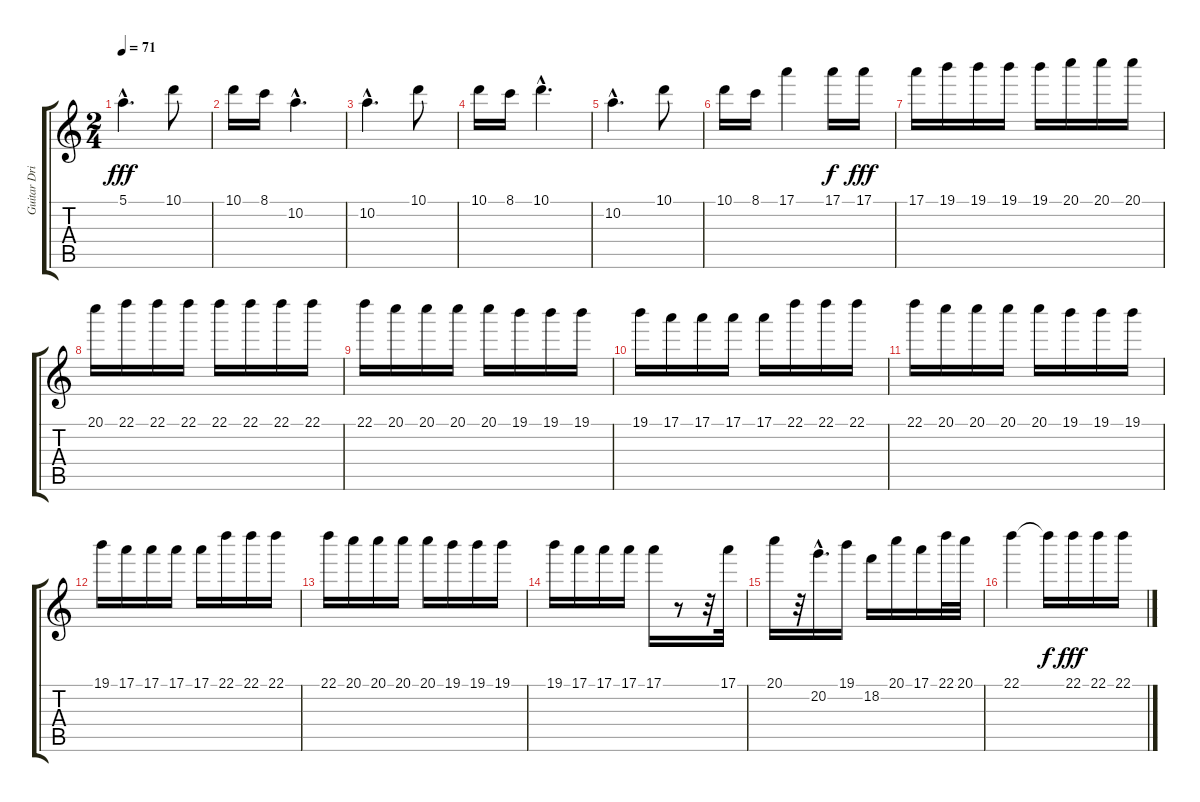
\track ("Guitar Drive" "Guitar Dri") {instrument overdrivenguitar}
\staff {score tabs}
\tuning (E4 B3 G3 D3 A2 E2) {hide}
\ts (2 4)
\tempo 71
\clef g2
\ks c
5.1{hac}.4{d dy fff} 10.1.8 |
10.1.16 8.1.16 10.2{hac}.4{d} |
10.2{hac}.4{d} 10.1.8 |
10.1.16 8.1.16 10.1{hac}.4{d} |
10.2{hac}.4{d} 10.1.8 |
10.1.16 8.1.16 17.1.4 17.1.16{dy f} 17.1.16{dy fff} |
17.1.16 19.1.16 19.1.16 19.1.16 19.1.16 20.1.16 20.1.16 20.1.16 |
20.1.16 22.1.16 22.1.16 22.1.16 22.1.16 22.1.16 22.1.16 22.1.16 |
22.1.16 20.1.16 20.1.16 20.1.16 20.1.16 19.1.16 19.1.16 19.1.16 |
19.1.16 17.1.16 17.1.16 17.1.16 17.1.16 22.1.16 22.1.16 22.1.16 |
22.1.16 20.1.16 20.1.16 20.1.16 20.1.16 19.1.16 19.1.16 19.1.16 |
19.1.16 17.1.16 17.1.16 17.1.16 17.1.16 22.1.16 22.1.16 22.1.16 |
22.1.16 20.1.16 20.1.16 20.1.16 20.1.16 19.1.16 19.1.16 19.1.16 |
19.1.16 17.1.16 17.1.16 17.1.16 17.1.16 r.8 r.32 17.1.32 |
20.1.16 r.32 20.2{hac}.16{d} 19.1.16 18.2.16 20.1.16 17.1.16 22.1.32 20.1.32 |
22.1.4 22.1{t}.16{dy f} 22.1.16{dy fff} 22.1.16 22.1.16
